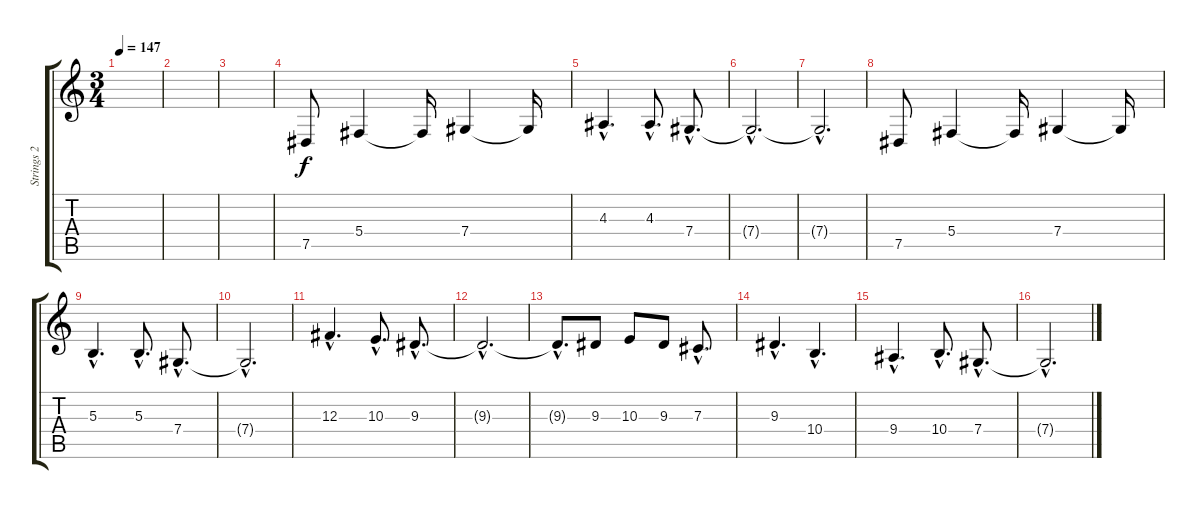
\track ("Strings 2" "Strings 2") {instrument stringensemble1}
\staff {score tabs}
\tuning (Eb4 Bb3 Gb3 Db3 Ab2 Eb2) {hide}
\ts (3 4)
\tempo 147
\clef g2
\ks c
|
|
|
7.5.8{volume 10 balance 14 instrument flute} 5.4.4 5.4{t}.16 7.4.4 7.4{t}.16 |
4.3{hac}.4{d} 4.3{hac}.8{d} 7.4{hac}.8{d} |
7.4{hac t}.2{d} |
7.4{hac t}.2{d} |
7.5.8 5.4.4 5.4{t}.16 7.4.4 7.4{t}.16 |
5.3{hac}.4{d} 5.3{hac}.8{d} 7.4{hac}.8{d} |
7.4{hac t}.2{d} |
12.3{hac}.4{d} 10.3{hac}.8{d} 9.3{hac}.8{d} |
9.3{hac t}.2{d} |
9.3{hac t}.8{d} 9.3.8 10.3.8 9.3.8 7.3{hac}.8{d} |
9.3{hac}.4{d} 10.4{hac}.4{d} |
9.4{hac}.4{d} 10.4{hac}.8{d} 7.4{hac}.8{d} |
7.4{hac t}.2{d}
